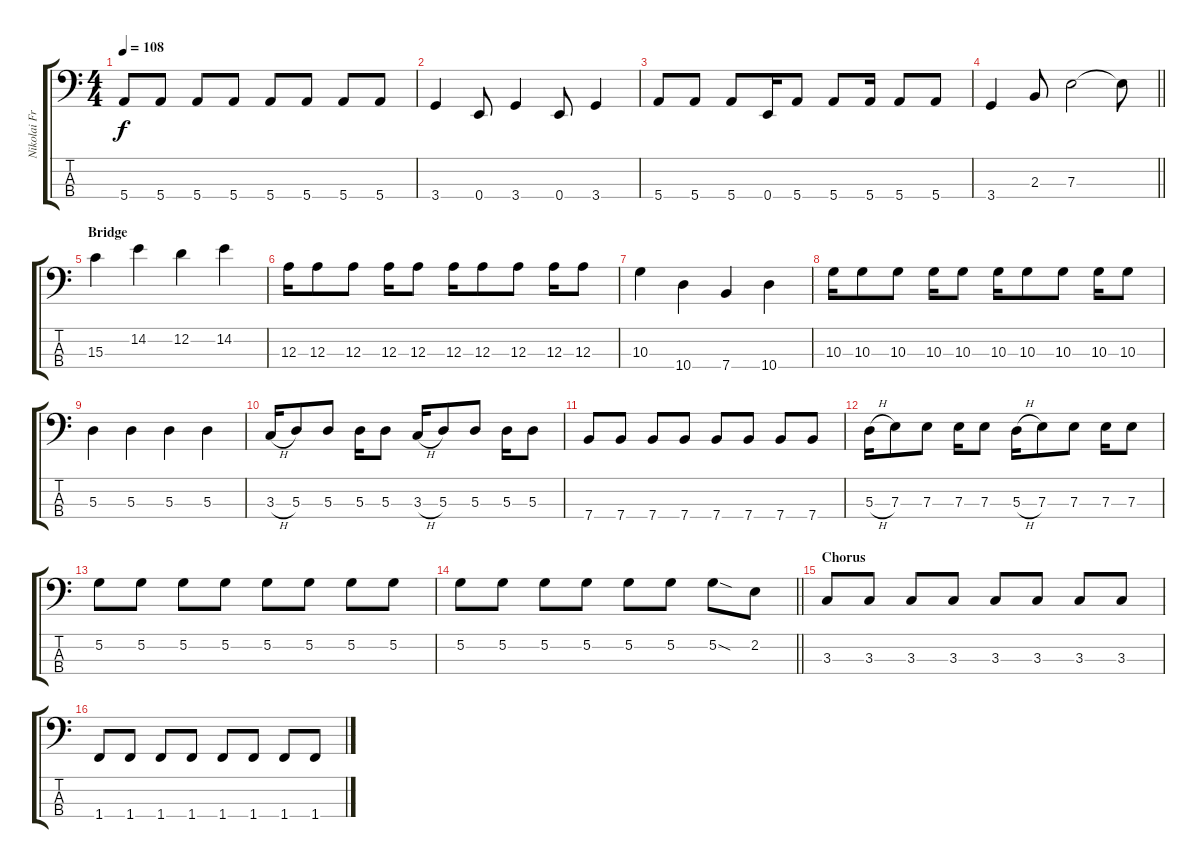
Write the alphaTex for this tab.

\track ("Nikolai Fraiture - Bass" "Nikolai Fr") {instrument electricbasspick}
\staff {score tabs}
\tuning (G2 D2 A1 E1) {hide}
\ts (4 4)
\tempo 108
\clef f4
\ks c
5.4.8{dy f} 5.4.8 5.4.8 5.4.8 5.4.8 5.4.8 5.4.8 5.4.8 |
3.4.4 0.4.8 3.4.4 0.4.8 3.4.4 |
5.4.8 5.4.8 5.4.8 0.4.16 5.4.8 5.4.8 5.4.16 5.4.8 5.4.8 |
\barLineRight lightlight
3.4.4 2.3.8 7.3.2 7.3{t}.8 |
\section ("" "Bridge")
15.3.4 14.2.4 12.2.4 14.2.4 |
12.3.16 12.3.8 12.3.8 12.3.16 12.3.8 12.3.16 12.3.8 12.3.8 12.3.16 12.3.8 |
10.3.4 10.4.4 7.4.4 10.4.4 |
10.3.16 10.3.8 10.3.8 10.3.16 10.3.8 10.3.16 10.3.8 10.3.8 10.3.16 10.3.8 |
5.3.4 5.3.4 5.3.4 5.3.4 |
3.3{h}.16 5.3.8 5.3.8 5.3.16 5.3.8 3.3{h}.16 5.3.8 5.3.8 5.3.16 5.3.8 |
7.4.8 7.4.8 7.4.8 7.4.8 7.4.8 7.4.8 7.4.8 7.4.8 |
5.3{h}.16 7.3.8 7.3.8 7.3.16 7.3.8 5.3{h}.16 7.3.8 7.3.8 7.3.16 7.3.8 |
5.2.8 5.2.8 5.2.8 5.2.8 5.2.8 5.2.8 5.2.8 5.2.8 |
\barLineRight lightlight
5.2.8 5.2.8 5.2.8 5.2.8 5.2.8 5.2.8 5.2{sod}.8 2.2.8 |
\section ("" "Chorus")
3.3.8 3.3.8 3.3.8 3.3.8 3.3.8 3.3.8 3.3.8 3.3.8 |
1.4.8 1.4.8 1.4.8 1.4.8 1.4.8 1.4.8 1.4.8 1.4.8
